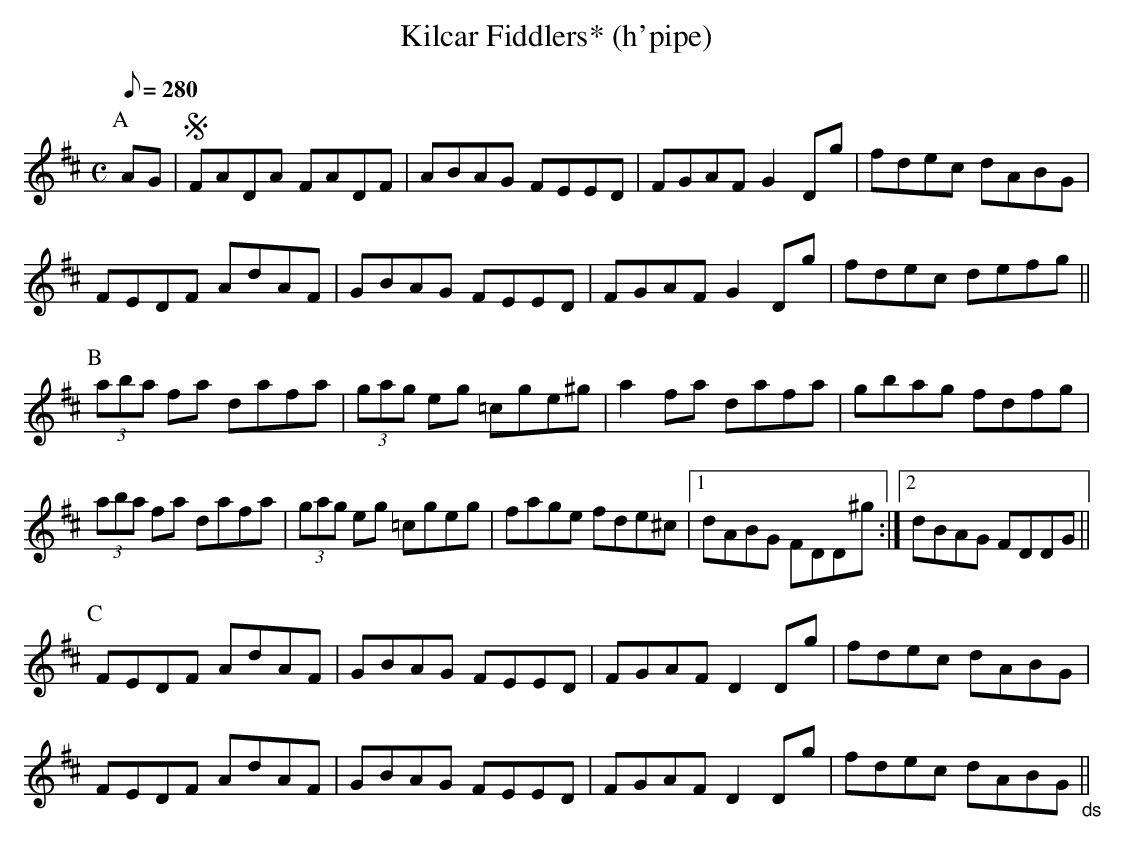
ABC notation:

X:1
T:Kilcar Fiddlers* (h'pipe) % nf<bb
L:1/8
M:C
Q:280
K:D major
P:A
AG|!segno! FADA FADF|ABAG FEED|FGAF G2Dg|fdec dABG|
FEDF AdAF|GBAG FEED|FGAF G2Dg|fdec defg||
P:B
(3aba fa dafa|(3gag eg =cge^g|a2fa dafa|gbag fdfg|
(3aba fa dafa|(3gag eg =cgeg|fage fde^c|1 dABG FDD^g:|\
[2 dBAG FDDG||
P:C
FEDF AdAF|GBAG FEED|FGAF D2Dg|fdec dABG|
FEDF AdAF|GBAG FEED|FGAF D2Dg|fdec dABG "_ds"||
